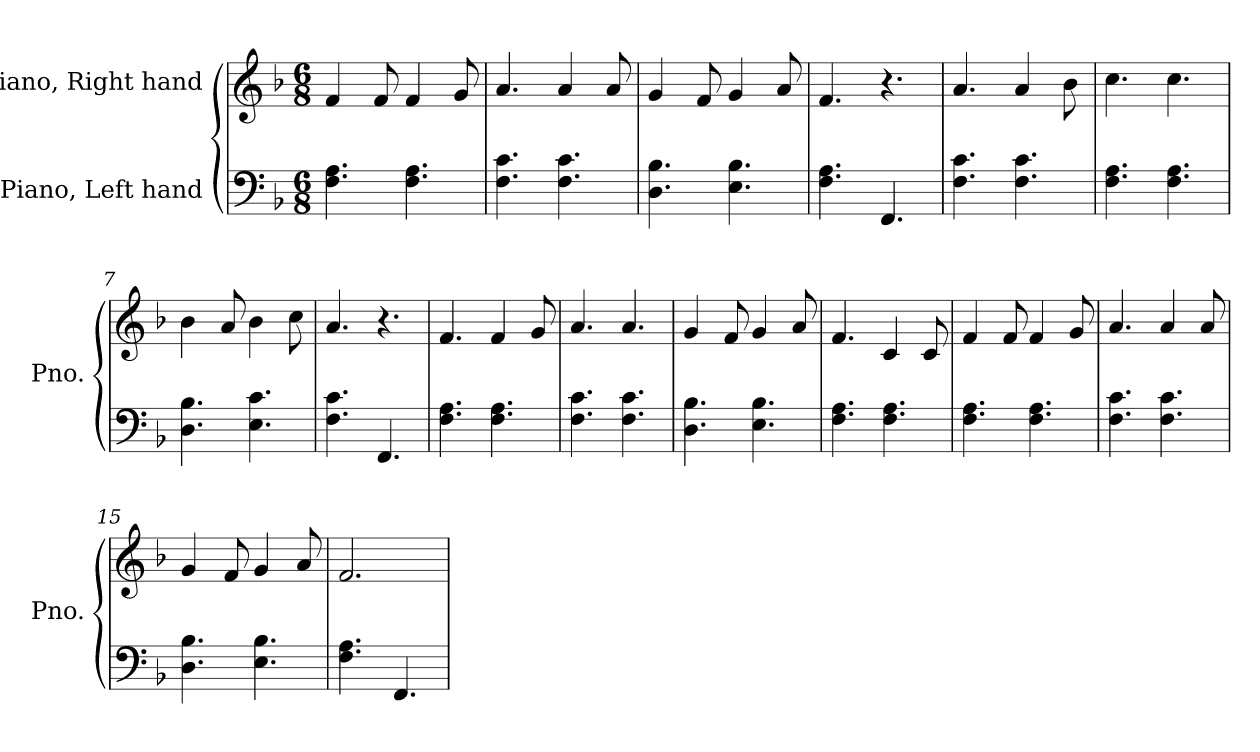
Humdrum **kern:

**kern	**kern
*part2	*part1
*staff2	*staff1
*I"Piano, Left hand	*I"Piano, Right hand
*I'Pno.	*I'Pno.
*clefF4	*clefG2
*k[b-]	*k[b-]
*M6/8	*M6/8
*MM115	*MM115
=1	=1
4.F\ 4.A\	4f/
.	8f/
4.F\ 4.A\	4f/
.	8g/
=2	=2
4.F\ 4.c\	4.a/
4.F\ 4.c\	4a/
.	8a/
=3	=3
4.D\ 4.B-\	4g/
.	8f/
4.E\ 4.B-\	4g/
.	8a/
=4	=4
4.F\ 4.A\	4.f/
4.FF/	4.r
=5	=5
4.F\ 4.c\	4.a/
4.F\ 4.c\	4a/
.	8b-\
=6	=6
4.F\ 4.A\	4.cc\
4.F\ 4.A\	4.cc\
=7	=7
4.D\ 4.B-\	4b-\
.	8a/
4.E\ 4.c\	4b-\
.	8cc\
!!LO:LB:g=z
=8	=8
4.F\ 4.c\	4.a/
4.FF/	4.r
=9	=9
4.F\ 4.A\	4.f/
4.F\ 4.A\	4f/
.	8g/
=10	=10
4.F\ 4.c\	4.a/
4.F\ 4.c\	4.a/
=11	=11
4.D\ 4.B-\	4g/
.	8f/
4.E\ 4.B-\	4g/
.	8a/
=12	=12
4.F\ 4.A\	4.f/
4.F\ 4.A\	4c/
.	8c/
=13	=13
4.F\ 4.A\	4f/
.	8f/
4.F\ 4.A\	4f/
.	8g/
=14	=14
4.F\ 4.c\	4.a/
4.F\ 4.c\	4a/
.	8a/
=15	=15
4.D\ 4.B-\	4g/
.	8f/
4.E\ 4.B-\	4g/
.	8a/
!!LO:LB:g=z
=16	=16
4.F\ 4.A\	2.f/
4.FF/	.
=	=
*-	*-
